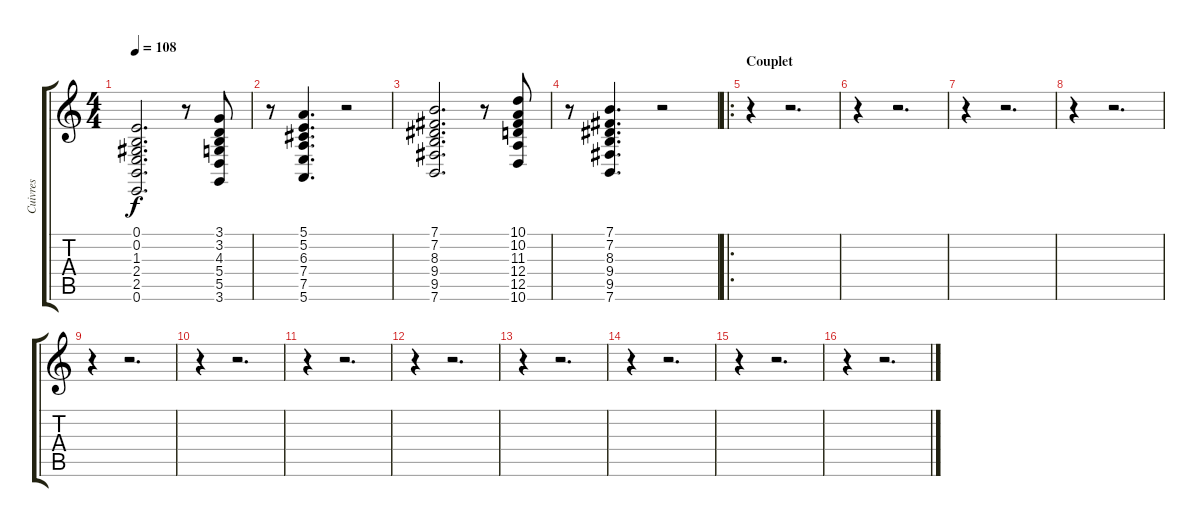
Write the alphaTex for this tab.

\track ("Cuivres" "Cuivres") {instrument brasssection}
\staff {score tabs}
\tuning (E4 B3 G3 D3 A2 E2) {hide}
\ts (4 4)
\tempo 108
\clef g2
\ks c
(0.1 0.2 1.3 2.4 2.5 0.6).2{d dy f instrument brasssection} r.8 (3.1 3.2 4.3 5.4 5.5 3.6).8 |
r.8 (5.1 5.2 6.3 7.4 7.5 5.6).4{d} r.2 |
(7.1 7.2 8.3 9.4 9.5 7.6).2{d} r.8 (10.1 10.2 11.3 12.4 12.5 10.6).8 |
r.8 (7.1 7.2 8.3 9.4 9.5 7.6).4{d} r.2 |
\ro
\section ("" "Couplet")
r.4 r.2{d} |
r.4 r.2{d} |
r.4 r.2{d} |
r.4 r.2{d} |
r.4 r.2{d} |
r.4 r.2{d} |
r.4 r.2{d} |
r.4 r.2{d} |
r.4 r.2{d} |
r.4 r.2{d} |
r.4 r.2{d} |
r.4 r.2{d}
